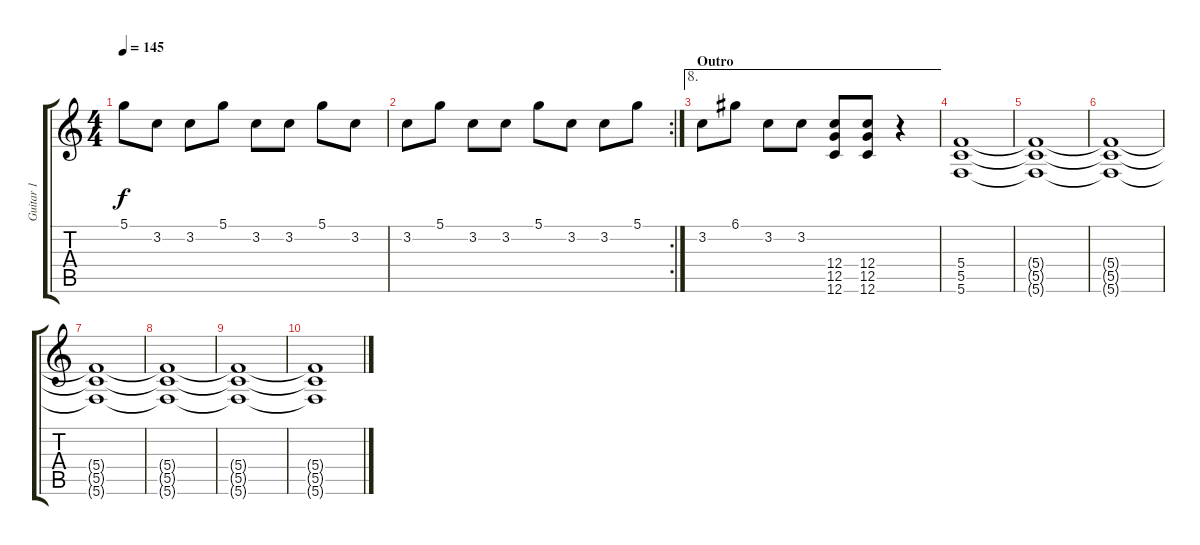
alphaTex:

\track ("Guitar 1" "Guitar 1") {instrument distortionguitar}
\staff {score tabs}
\tuning (D4 A3 F3 C3 G2 C2) {hide}
\ts (4 4)
\tempo 145
\clef g2
\ks c
5.1.8{dy f} 3.2.8 3.2.8 5.1.8 3.2.8 3.2.8 5.1.8 3.2.8 |
\rc 2
3.2.8 5.1.8 3.2.8 3.2.8 5.1.8 3.2.8 3.2.8 5.1.8 |
\ae 8
\section ("" "Outro")
3.2.8 6.1.8 3.2.8 3.2.8 (12.4 12.5 12.6).8 (12.4 12.5 12.6).8 r.4 |
(5.4 5.5 5.6).1 |
(5.4{t} 5.5{t} 5.6{t}).1 |
(5.4{t} 5.5{t} 5.6{t}).1 |
(5.4{t} 5.5{t} 5.6{t}).1 |
(5.4{t} 5.5{t} 5.6{t}).1 |
(5.4{t} 5.5{t} 5.6{t}).1 |
(5.4{t} 5.5{t} 5.6{t}).1
